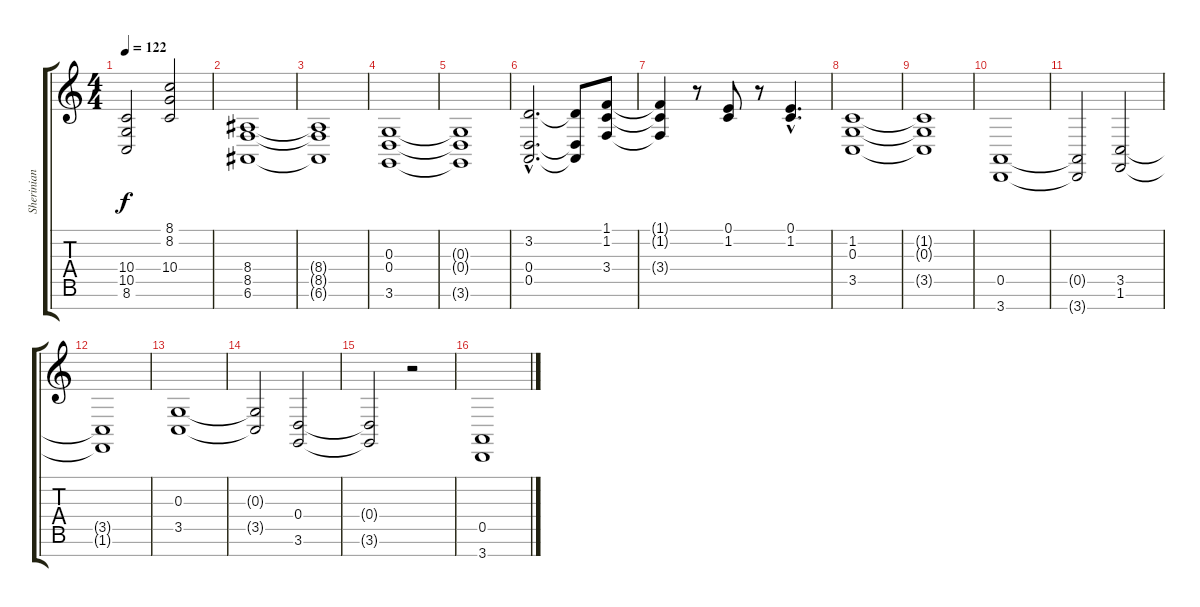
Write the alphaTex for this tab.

\track ("Sherinian Polysynth" "Sherinian ") {instrument pad3polysynth}
\staff {score tabs}
\tuning (E4 B3 G3 D3 A2 E2 B1) {hide}
\ts (4 4)
\tempo 122
\clef g2
\ks c
(10.4{t} 10.5{t} 8.6{t}).2{dy f} (8.1 8.2 10.4).2 |
(8.4 8.5 6.6).1 |
(8.4{t} 8.5{t} 6.6{t}).1 |
(0.3 0.4 3.6).1 |
(0.3{t} 0.4{t} 3.6{t}).1 |
(3.2{hac} 0.4{hac} 0.5{hac}).2{d} (3.2{t} 0.4{t} 0.5{t}).8 (1.1 1.2 3.4).8 |
(1.1{t} 1.2{t} 3.4{t}).4 r.8 (0.1 1.2).8 r.8 (0.1{hac} 1.2{hac}).4{d} |
(1.2 0.3 3.5).1 |
(1.2{t} 0.3{t} 3.5{t}).1 |
(0.5 3.7).1 |
(0.5{t} 3.7{t}).2 (3.5 1.6).2 |
(3.5{t} 1.6{t}).1 |
(0.3 3.5).1 |
(0.3{t} 3.5{t}).2 (0.4 3.6).2 |
(0.4{t} 3.6{t}).2 r.2 |
(0.5 3.7).1
